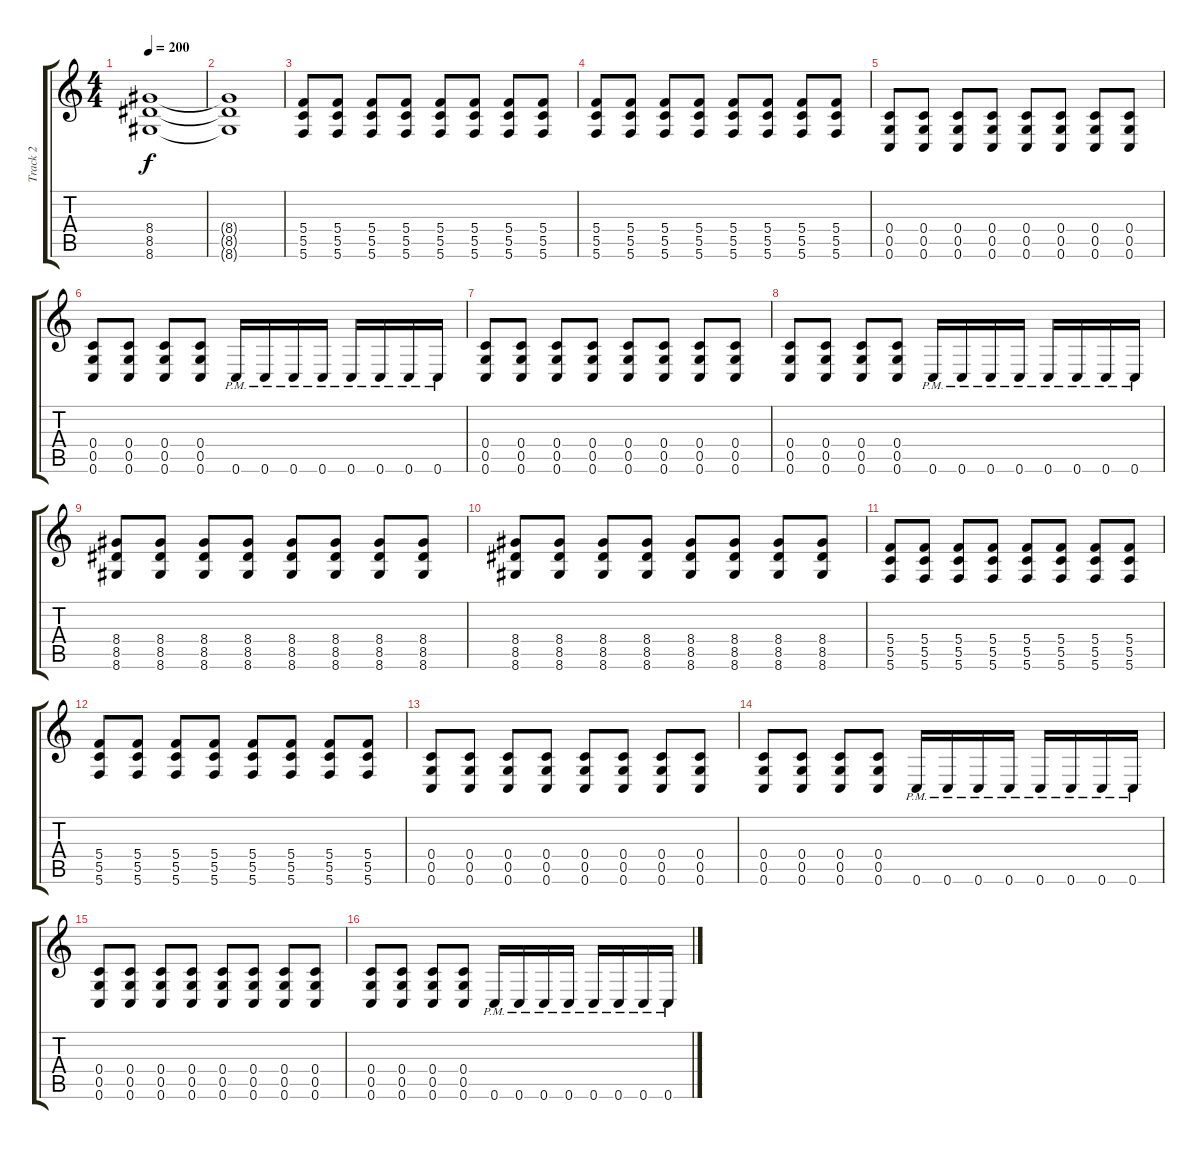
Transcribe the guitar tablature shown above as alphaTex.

\track ("Track 2" "Track 2") {instrument distortionguitar}
\staff {score tabs}
\tuning (D4 A3 F3 C3 G2 C2) {hide}
\ts (4 4)
\tempo 200
\clef g2
\ks c
(8.4 8.5 8.6).1{dy f volume 0} |
(8.4{t} 8.5{t} 8.6{t}).1{volume 16} |
(5.4 5.5 5.6).8 (5.4 5.5 5.6).8 (5.4 5.5 5.6).8 (5.4 5.5 5.6).8 (5.4 5.5 5.6).8 (5.4 5.5 5.6).8 (5.4 5.5 5.6).8 (5.4 5.5 5.6).8 |
(5.4 5.5 5.6).8 (5.4 5.5 5.6).8 (5.4 5.5 5.6).8 (5.4 5.5 5.6).8 (5.4 5.5 5.6).8 (5.4 5.5 5.6).8 (5.4 5.5 5.6).8 (5.4 5.5 5.6).8 |
(0.4 0.5 0.6).8 (0.4 0.5 0.6).8 (0.4 0.5 0.6).8 (0.4 0.5 0.6).8 (0.4 0.5 0.6).8 (0.4 0.5 0.6).8 (0.4 0.5 0.6).8 (0.4 0.5 0.6).8 |
(0.4 0.5 0.6).8 (0.4 0.5 0.6).8 (0.4 0.5 0.6).8 (0.4 0.5 0.6).8 0.6{pm}.16 0.6{pm}.16 0.6{pm}.16 0.6{pm}.16 0.6{pm}.16 0.6{pm}.16 0.6{pm}.16 0.6{pm}.16 |
(0.4 0.5 0.6).8 (0.4 0.5 0.6).8 (0.4 0.5 0.6).8 (0.4 0.5 0.6).8 (0.4 0.5 0.6).8 (0.4 0.5 0.6).8 (0.4 0.5 0.6).8 (0.4 0.5 0.6).8 |
(0.4 0.5 0.6).8 (0.4 0.5 0.6).8 (0.4 0.5 0.6).8 (0.4 0.5 0.6).8 0.6{pm}.16 0.6{pm}.16 0.6{pm}.16 0.6{pm}.16 0.6{pm}.16 0.6{pm}.16 0.6{pm}.16 0.6{pm}.16 |
(8.4 8.5 8.6).8 (8.4 8.5 8.6).8 (8.4 8.5 8.6).8 (8.4 8.5 8.6).8 (8.4 8.5 8.6).8 (8.4 8.5 8.6).8 (8.4 8.5 8.6).8 (8.4 8.5 8.6).8 |
(8.4 8.5 8.6).8 (8.4 8.5 8.6).8 (8.4 8.5 8.6).8 (8.4 8.5 8.6).8 (8.4 8.5 8.6).8 (8.4 8.5 8.6).8 (8.4 8.5 8.6).8 (8.4 8.5 8.6).8 |
(5.4 5.5 5.6).8 (5.4 5.5 5.6).8 (5.4 5.5 5.6).8 (5.4 5.5 5.6).8 (5.4 5.5 5.6).8 (5.4 5.5 5.6).8 (5.4 5.5 5.6).8 (5.4 5.5 5.6).8 |
(5.4 5.5 5.6).8 (5.4 5.5 5.6).8 (5.4 5.5 5.6).8 (5.4 5.5 5.6).8 (5.4 5.5 5.6).8 (5.4 5.5 5.6).8 (5.4 5.5 5.6).8 (5.4 5.5 5.6).8 |
(0.4 0.5 0.6).8 (0.4 0.5 0.6).8 (0.4 0.5 0.6).8 (0.4 0.5 0.6).8 (0.4 0.5 0.6).8 (0.4 0.5 0.6).8 (0.4 0.5 0.6).8 (0.4 0.5 0.6).8 |
(0.4 0.5 0.6).8 (0.4 0.5 0.6).8 (0.4 0.5 0.6).8 (0.4 0.5 0.6).8 0.6{pm}.16 0.6{pm}.16 0.6{pm}.16 0.6{pm}.16 0.6{pm}.16 0.6{pm}.16 0.6{pm}.16 0.6{pm}.16 |
(0.4 0.5 0.6).8 (0.4 0.5 0.6).8 (0.4 0.5 0.6).8 (0.4 0.5 0.6).8 (0.4 0.5 0.6).8 (0.4 0.5 0.6).8 (0.4 0.5 0.6).8 (0.4 0.5 0.6).8 |
(0.4 0.5 0.6).8 (0.4 0.5 0.6).8 (0.4 0.5 0.6).8 (0.4 0.5 0.6).8 0.6{pm}.16 0.6{pm}.16 0.6{pm}.16 0.6{pm}.16 0.6{pm}.16 0.6{pm}.16 0.6{pm}.16 0.6{pm}.16
